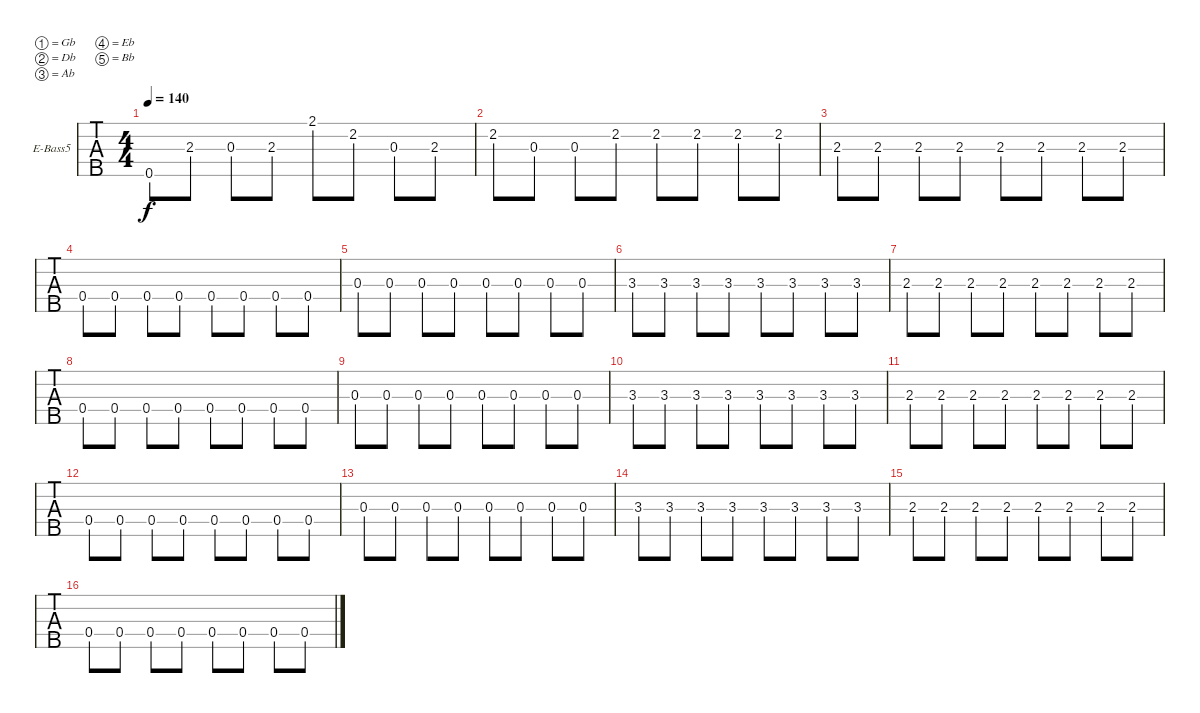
\bracketExtendMode groupsimilarinstruments
\firstSystemTrackNameOrientation horizontal
\otherSystemsTrackNameOrientation horizontal
\track ("Иван Изотов" "E-Bass5") {instrument electricbasspick}
\staff {tabs}
\tuning (Gb2 Db2 Ab1 Eb1 Bb0)
\ts (4 4)
\tempo 140
\clef f4
\ks c
0.5.8{dy f} 2.3.8 0.3.8 2.3.8 2.1.8 2.2.8 0.3.8 2.3.8 |
2.2.8 0.3.8 0.3.8 2.2.8 2.2.8 2.2.8 2.2.8 2.2.8 |
2.3.8 2.3.8 2.3.8 2.3.8 2.3.8 2.3.8 2.3.8 2.3.8 |
0.4.8 0.4.8 0.4.8 0.4.8 0.4.8 0.4.8 0.4.8 0.4.8 |
0.3.8 0.3.8 0.3.8 0.3.8 0.3.8 0.3.8 0.3.8 0.3.8 |
3.3.8 3.3.8 3.3.8 3.3.8 3.3.8 3.3.8 3.3.8 3.3.8 |
2.3.8 2.3.8 2.3.8 2.3.8 2.3.8 2.3.8 2.3.8 2.3.8 |
0.4.8 0.4.8 0.4.8 0.4.8 0.4.8 0.4.8 0.4.8 0.4.8 |
0.3.8 0.3.8 0.3.8 0.3.8 0.3.8 0.3.8 0.3.8 0.3.8 |
3.3.8 3.3.8 3.3.8 3.3.8 3.3.8 3.3.8 3.3.8 3.3.8 |
2.3.8 2.3.8 2.3.8 2.3.8 2.3.8 2.3.8 2.3.8 2.3.8 |
0.4.8 0.4.8 0.4.8 0.4.8 0.4.8 0.4.8 0.4.8 0.4.8 |
0.3.8 0.3.8 0.3.8 0.3.8 0.3.8 0.3.8 0.3.8 0.3.8 |
3.3.8 3.3.8 3.3.8 3.3.8 3.3.8 3.3.8 3.3.8 3.3.8 |
2.3.8 2.3.8 2.3.8 2.3.8 2.3.8 2.3.8 2.3.8 2.3.8 |
0.4.8 0.4.8 0.4.8 0.4.8 0.4.8 0.4.8 0.4.8 0.4.8
